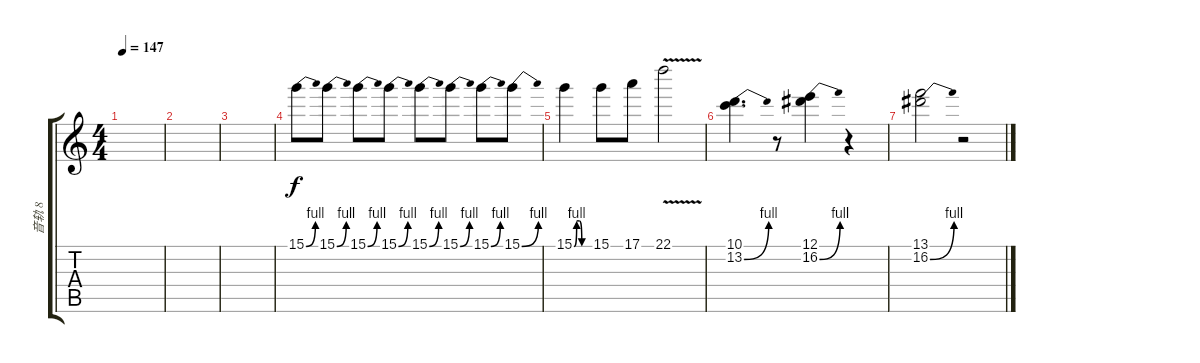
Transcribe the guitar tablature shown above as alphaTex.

\track ("音轨 8" "音轨 8") {instrument distortionguitar}
\staff {score tabs}
\tuning (E4 B3 G3 D3 A2 E2) {hide}
\ts (4 4)
\tempo 147
\clef g2
\ks c
|
|
|
15.1{be (bend 0 0 60 4)}.8{dy f} 15.1{be (bend 0 0 60 4)}.8 15.1{be (bend 0 0 60 4)}.8 15.1{be (bend 0 0 60 4)}.8 15.1{be (bend 0 0 60 4)}.8 15.1{be (bend 0 0 60 4)}.8 15.1{be (bend 0 0 60 4)}.8 15.1{be (bend 0 0 60 4)}.8 |
15.1{be (custom 0 0 10 4 20 4 30 0 60 0)}.4 15.1.8 17.1.8 22.1{v}.2 |
(10.1 13.2{be (bend 0 0 60 4)}).4{d} r.8 (12.1 16.2{be (bend 0 0 60 4)}).4 r.4 |
(13.1 16.2{be (bend 0 0 60 4)}).2 r.2
